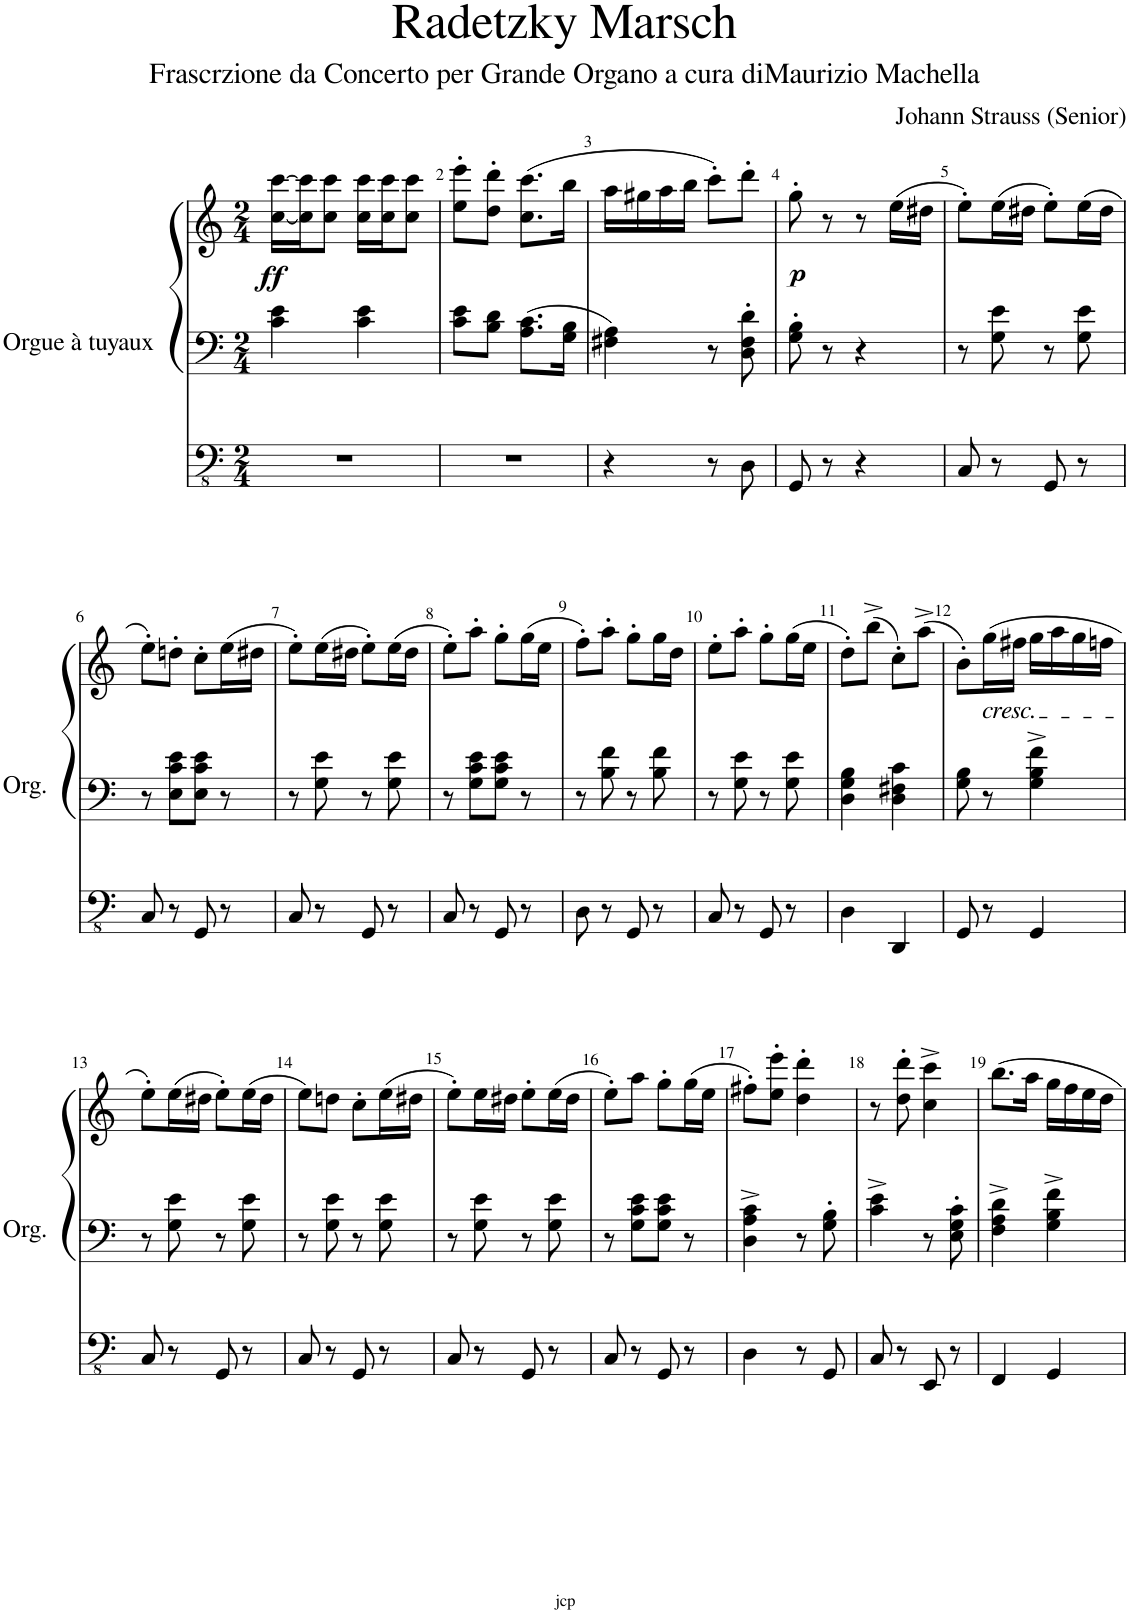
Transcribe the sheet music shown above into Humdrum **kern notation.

**kern	**kern	**kern	**dynam
*part1	*part1	*part1	*part1
*staff3	*staff2	*staff1	*staff1/2/3
*I"Orgue à tuyaux	*	*	*
*I'Org.	*	*	*
*clefFv4	*clefF4	*clefG2	*
*k[]	*k[]	*k[]	*
*M2/4	*M2/4	*M2/4	*
=1	=1	=1	=1
!	!	!	!LO:DY:b
2r	4c\ 4e\	[16cc\ [16ccc\LL	ff
.	.	16cc\] 16ccc\]J	.
.	.	8cc\ 8ccc\J	.
.	4c\ 4e\	16cc\ 16ccc\LL	.
.	.	16cc\ 16ccc\J	.
.	.	8cc\ 8ccc\J	.
=2	=2	=2	=2
2r	8c\ 8e\L	8ee\' 8eee\'L	.
.	8B\ 8d\J	8dd\' 8ddd\'J	.
.	8.A\ 8.c\L	(8.cc\ 8.ccc\L	.
.	16G\ 16B\Jk	16bb\Jk	.
=3	=3	=3	=3
4r	4F#X\ 4A\	16aa\LL	.
.	.	16gg#X\	.
.	.	16aa\	.
.	.	16bb\JJ	.
8r	8r	8ccc'\L)	.
8DD\	8D\' 8F#\' 8d\'	8ddd'\J	.
=4	=4	=4	=4
!	!	!	!LO:DY:b
8GGG/	8G\' 8B\'	8gg'\	p
8r	8r	8r	.
4r	4r	8r	.
.	.	(16ee\LL	.
.	.	16dd#X\JJ	.
=5	=5	=5	=5
8CC/	8r	8ee'\L)	.
8r	8G\ 8e\	(16ee\L	.
.	.	16dd#X\JJ	.
8GGG/	8r	8ee'\L)	.
8r	8G\ 8e\	(16ee\L	.
.	.	16dd#\JJ	.
!!LO:LB:g=z
=6	=6	=6	=6
8CC/	8r	8ee'\L)	.
8r	8E\ 8c\ 8e\L	8ddn'\J	.
8GGG/	8E\ 8c\ 8e\J	8cc'\L	.
8r	8r	(16ee\L	.
.	.	16dd#X\JJ	.
=7	=7	=7	=7
8CC/	8r	8ee'\L)	.
8r	8G\ 8e\	(16ee\L	.
.	.	16dd#X\JJ	.
8GGG/	8r	8ee'\L)	.
8r	8G\ 8e\	(16ee\L	.
.	.	16dd#\JJ	.
=8	=8	=8	=8
8CC/	8r	8ee'\L)	.
8r	8G\ 8c\ 8e\L	8aa'\J	.
8GGG/	8G\ 8c\ 8e\J	8gg'\L	.
8r	8r	(16gg\L	.
.	.	16ee\JJ	.
=9	=9	=9	=9
8DD\	8r	8ff'\L)	.
8r	8B\ 8f\	8aa'\J	.
8GGG/	8r	8gg'\L	.
8r	8B\ 8f\	16gg\L	.
.	.	16dd\JJ	.
=10	=10	=10	=10
8CC/	8r	8ee'\L	.
8r	8G\ 8e\	8aa'\J	.
8GGG/	8r	8gg'\L	.
8r	8G\ 8e\	(16gg\L	.
.	.	16ee\JJ	.
=11	=11	=11	=11
4DD\	4D\ 4G\ 4B\	8dd'\L)	.
.	.	(8bb^\J	.
4DDD/	4D\ 4F#X\ 4c\	8cc'\L)	.
.	.	(8aa^\J	.
=12	=12	=12	=12
8GGG/	8G\ 8B\	8b'\L)	.
!	!	!LO:TX:b:i:t=cresc.	!
8r	8r	(16gg\L	.
.	.	16ff#X\JJ	.
4GGG/	4G\^ 4B\^ 4f\^	16gg\LL	.
.	.	16aa\	.
.	.	16gg\	.
.	.	16ffn\JJ	.
!!LO:LB:g=z
=13	=13	=13	=13
8CC/	8r	8ee'\L)	.
8r	8G\ 8e\	(16ee\L	.
.	.	16dd#X\JJ	.
8GGG/	8r	8ee'\L)	.
8r	8G\ 8e\	(16ee\L	.
.	.	16dd#\JJ	.
=14	=14	=14	=14
8CC/	8r	8ee\L)	.
8r	8G\ 8e\	8ddn\J	.
8GGG/	8r	8cc'\L	.
8r	8G\ 8e\	(16ee\L	.
.	.	16dd#X\JJ	.
=15	=15	=15	=15
8CC/	8r	8ee'\L)	.
8r	8G\ 8e\	16ee\L	.
.	.	16dd#X\JJ	.
8GGG/	8r	8ee'\L	.
8r	8G\ 8e\	(16ee\L	.
.	.	16dd#\JJ	.
=16	=16	=16	=16
8CC/	8r	8ee'\L)	.
8r	8G\ 8c\ 8e\L	8aa\J	.
8GGG/	8G\ 8c\ 8e\J	8gg'\L	.
8r	8r	(16gg\L	.
.	.	16ee\JJ	.
=17	=17	=17	=17
4DD\	4D\^ 4A\^ 4c\^	8ff#X'\L)	.
.	.	8ee\' 8eee\'J	.
8r	8r	4dd\' 4ddd\'	.
8GGG/	8G\' 8B\'	.	.
=18	=18	=18	=18
8CC/	4c\^ 4e\^	8r	.
8r	.	8dd\' 8ddd\'	.
8EEE/	8r	4cc\^ 4ccc\^	.
8r	8E\' 8G\' 8c\'	.	.
=19	=19	=19	=19
4FFF/	4F\^ 4A\^ 4d\^	8.bb\L	.
.	.	16aa\Jk	.
4GGG/	4G\^ 4B\^ 4f\^	16gg\LL	.
.	.	16ff\	.
.	.	16ee\	.
.	.	16dd\JJ	.
=	=	=	=
*-	*-	*-	*-
